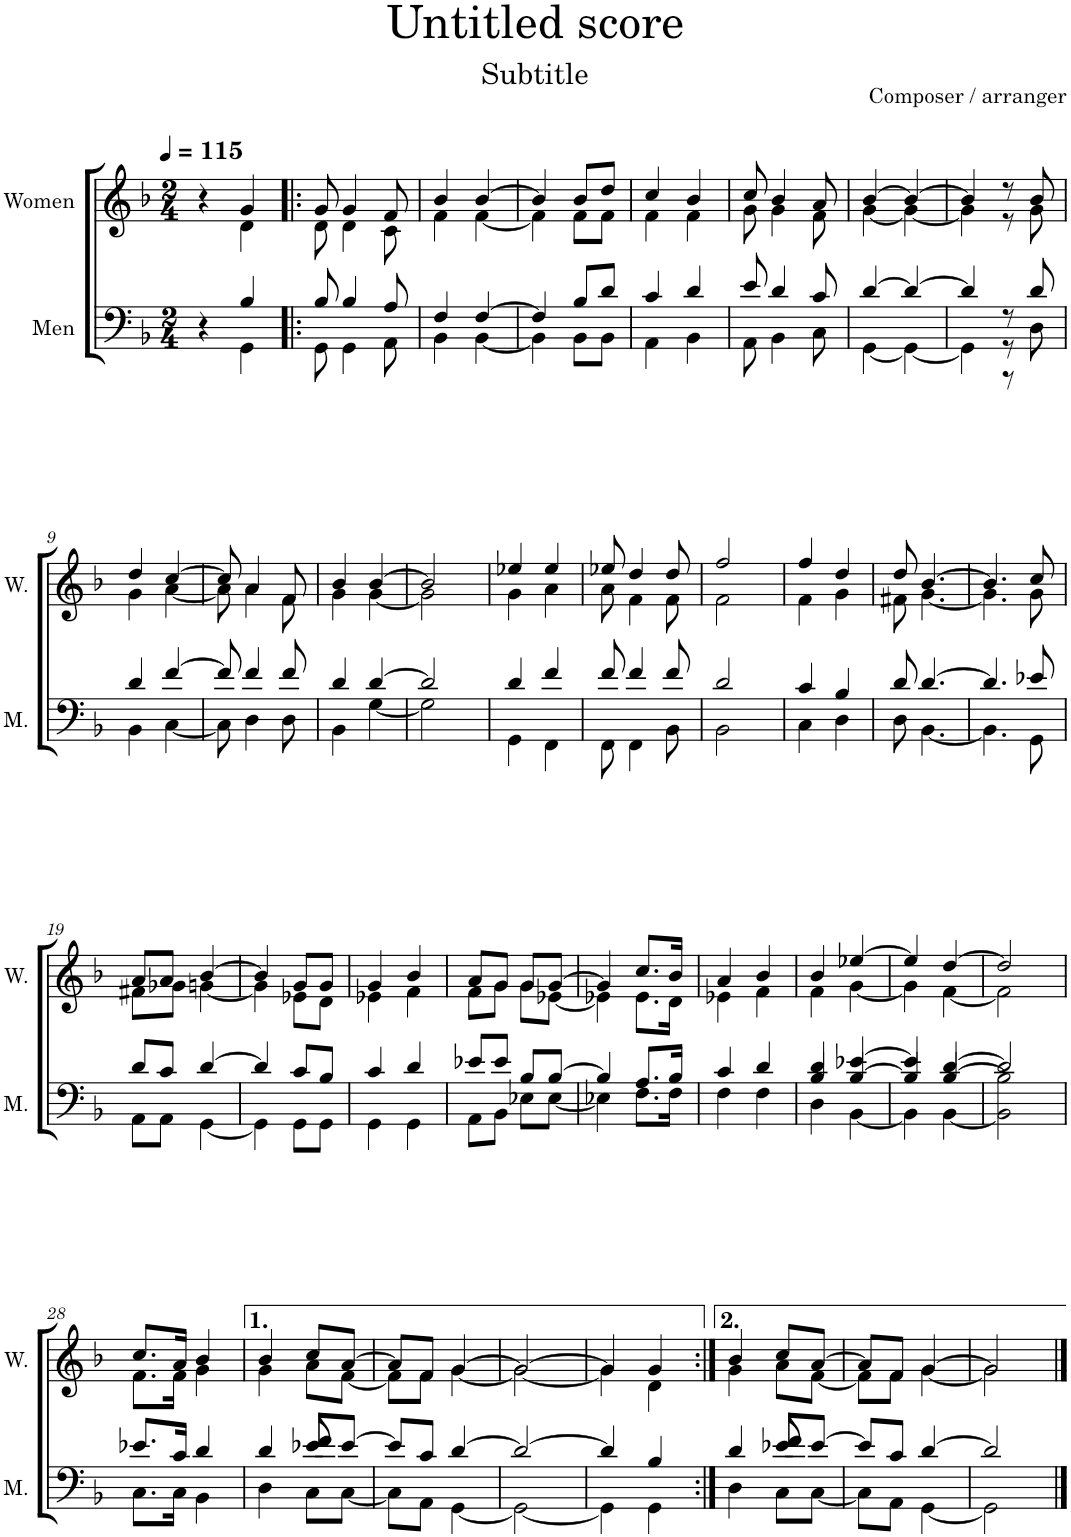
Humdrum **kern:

**kern	**kern
*part2	*part1
*staff2	*staff1
*I"Men	*I"Women
*I'M.	*I'W.
*clefF4	*clefG2
*k[b-]	*k[b-]
*M2/4	*M2/4
*MM115	*MM115
=1	=1
*^	*^
4r	4ryy	4r	4ryy
4B-/	4GG\	4g/	4d\
=2!|:	=2!|:	=2!|:	=2!|:
8B-/	8GG\	8g/	8d\
4B-/	4GG\	4g/	4d\
8A/	8AA\	8f/	8c\
=3	=3	=3	=3
4F/	4BB-\	4b-/	4f\
[4F/	[4BB-\	[4b-/	[4f\
=4	=4	=4	=4
4F/]	4BB-\]	4b-/]	4f\]
8B-/L	8BB-\L	8b-/L	8f\L
8d/J	8BB-\J	8dd/J	8f\J
=5	=5	=5	=5
4c/	4AA\	4cc/	4f\
4d/	4BB-\	4b-/	4f\
=6	=6	=6	=6
8e/	8AA\	8cc/	8g\
4d/	4BB-\	4b-/	4g\
8c/	8C\	8a/	8f\
=7	=7	=7	=7
[4d/	[4GG\	[4b-/	[4g\
4d/_	4GG\_	4b-/_	4g\_
=8	=8	=8	=8
*	*^	*	*
4d/]	4GG\]	4ryy	4b-/]	4g\]
8r	8r	8r	8r	8r
8d/	8D\	8ryy	8b-/	8g\
*	*v	*v	*	*
!!LO:LB:g=z	!!
=9	=9	=9	=9
4d/	4BB-\	4dd/	4g\
[4f/	[4C\	[4cc/	[4a\
=10	=10	=10	=10
8f/]	8C\]	8cc/]	8a\]
4f/	4D\	4a/	4a\
8f/	8D\	8f/	8f\
=11	=11	=11	=11
4d/	4BB-\	4b-/	4g\
[4d/	[4G\	[4b-/	[4g\
=12	=12	=12	=12
2d/]	2G\]	2b-/]	2g\]
=13	=13	=13	=13
4d/	4GG\	4ee-X/	4g\
4f/	4FF\	4ee-/	4a\
=14	=14	=14	=14
8f/	8FF\	8ee-X/	8a\
4f/	4FF\	4dd/	4f\
8f/	8BB-\	8dd/	8f\
=15	=15	=15	=15
2d/	2BB-\	2ff/	2f\
=16	=16	=16	=16
4c/	4C\	4ff/	4f\
4B-/	4D\	4dd/	4g\
=17	=17	=17	=17
8d/	8D\	8dd/	8f#X\
[4.d/	[4.BB-\	[4.b-/	[4.g\
=18	=18	=18	=18
4.d/]	4.BB-\]	4.b-/]	4.g\]
8e-X/	8GG\	8cc/	8g\
!!LO:LB:g=z	!!
=19	=19	=19	=19
8d/L	8AA\L	8a/L	8f#X\L
8c/J	8AA\J	8a/J	8g-X\J
[4d/	[4GG\	[4b-/	[4gn\
=20	=20	=20	=20
4d/]	4GG\]	4b-/]	4g\]
8c/L	8GG\L	8g/L	8e-X\L
8B-/J	8GG\J	8g/J	8d\J
=21	=21	=21	=21
4c/	4GG\	4g/	4e-X\
4d/	4GG\	4b-/	4f\
=22	=22	=22	=22
8e-X/L	8AA\L	8a/L	8f\L
8e-/J	8BB-\J	8g/J	8g\J
8B-/L	8E-X\L	8g/L	8g\L
[8B-/J	[8E-\J	[8g/J	[8e-X\J
=23	=23	=23	=23
4B-/]	4E-X\]	4g/]	4e-X\]
8.A/L	8.F\L	8.cc/L	8.e-\L
16B-/Jk	16F\Jk	16b-/Jk	16d\Jk
=24	=24	=24	=24
4c/	4F\	4a/	4e-X\
4d/	4F\	4b-/	4f\
=25	=25	=25	=25
*	*^	*	*
4d/	4D\	4B-/	4b-/	4f\
[4e-X/	[4BB-\	[4B-/	[4ee-X/	[4g\
=26	=26	=26	=26	=26
4e-/]	4BB-\]	4B-/]	4ee-/]	4g\]
[4d/	[4BB-\	[4B-/	[4dd/	[4f\
=27	=27	=27	=27	=27
2d/]	2BB-\]	2B-\]	2dd/]	2f\]
*	*v	*v	*	*
!!LO:LB:g=z	!!
=28	=28	=28	=28
8.e-X/L	8.C\L	8.cc/L	8.f\L
16c/Jk	16C\Jk	16a/Jk	16f\Jk
4d/	4BB-\	4b-/	4g\
=29	=29	=29	=29
*	*^	*	*
4d/	4D\	4ryy	4b-/	4g\
8f/L	8C\L	8e-X/	8cc/L	8a\L
[8e-/J	[8C\J	8ryy	[8a/J	[8f\J
*	*v	*v	*	*
=30	=30	=30	=30
8e-/L]	8C\L]	8a/L]	8f\L]
8c/J	8AA\J	8f/J	8f\J
[4d/	[4GG\	[4g/	[4g\
=31	=31	=31	=31
2d/_	2GG\_	2g/_	2g\_
=32	=32	=32	=32
4d/]	4GG\]	4g/]	4g\]
4B-/	4GG\	4g/	4d\
=33:|!	=33:|!	=33:|!	=33:|!
*	*^	*	*
4d/	4D\	4ryy	4b-/	4g\
8f/L	8C\L	8e-X/	8cc/L	8a\L
[8e-/J	[8C\J	8ryy	[8a/J	[8f\J
*	*v	*v	*	*
=34	=34	=34	=34
8e-/L]	8C\L]	8a/L]	8f\L]
8c/J	8AA\J	8f/J	8f\J
[4d/	[4GG\	[4g/	[4g\
=35	=35	=35	=35
2d/]	2GG\]	2g/]	2g\]
*v	*v	*	*
*	*v	*v
==	==
*-	*-
